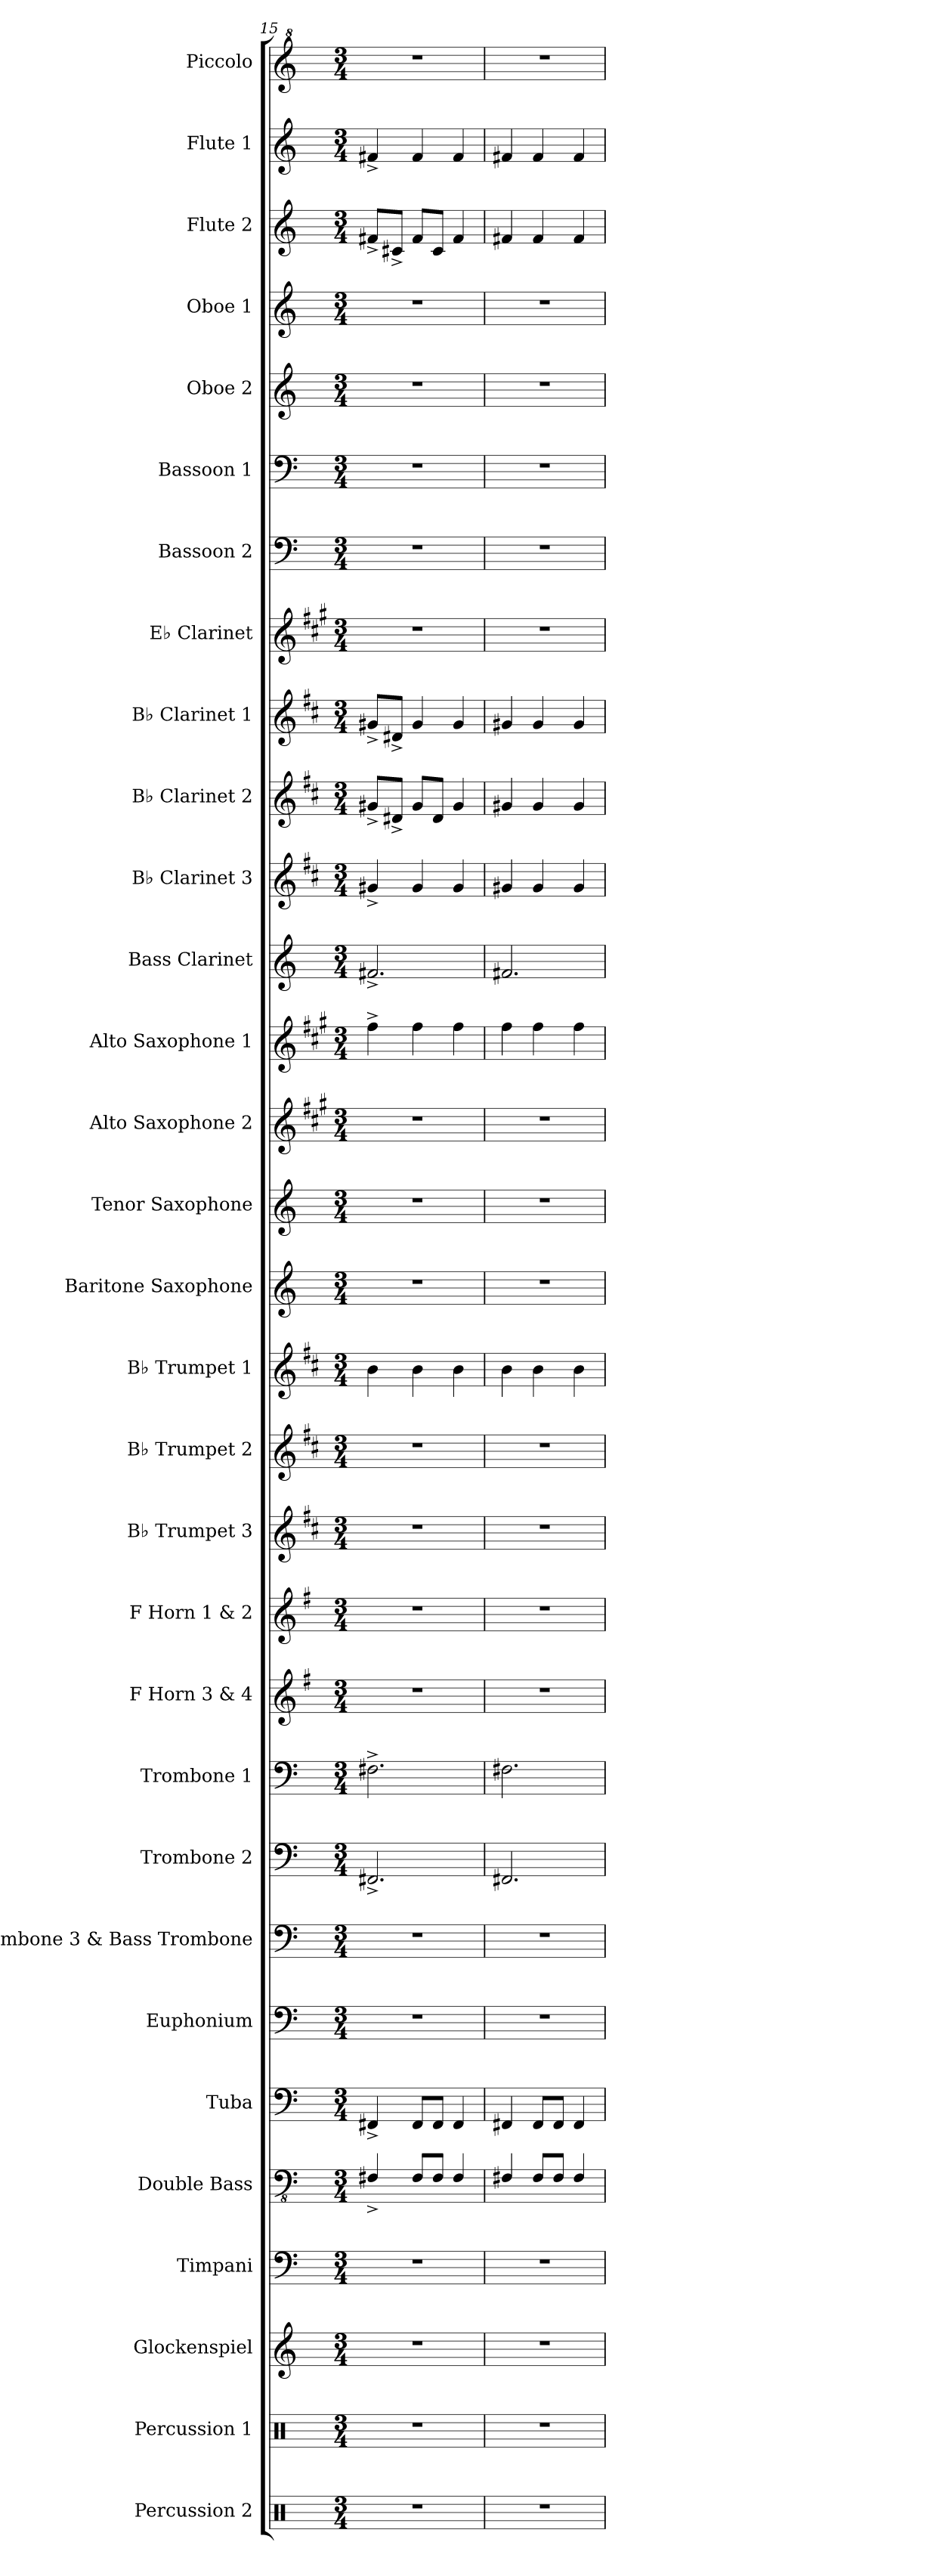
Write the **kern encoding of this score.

**kern	**kern	**kern	**kern	**kern	**kern	**kern	**kern	**kern	**kern	**kern	**kern	**kern	**kern	**kern	**kern	**kern	**kern	**kern	**kern	**kern	**kern	**kern	**kern	**kern	**kern	**kern	**kern	**kern	**kern	**kern
*part31	*part30	*part29	*part28	*part27	*part26	*part25	*part24	*part23	*part22	*part21	*part20	*part19	*part18	*part17	*part16	*part15	*part14	*part13	*part12	*part11	*part10	*part9	*part8	*part7	*part6	*part5	*part4	*part3	*part2	*part1
*staff31	*staff30	*staff29	*staff28	*staff27	*staff26	*staff25	*staff24	*staff23	*staff22	*staff21	*staff20	*staff19	*staff18	*staff17	*staff16	*staff15	*staff14	*staff13	*staff12	*staff11	*staff10	*staff9	*staff8	*staff7	*staff6	*staff5	*staff4	*staff3	*staff2	*staff1
*I"Percussion 2	*I"Percussion 1	*I"Glockenspiel	*I"Timpani	*I"Double Bass	*I"Tuba	*I"Euphonium	*I"Trombone 3 &amp; Bass Trombone	*I"Trombone 2	*I"Trombone 1	*I"F Horn 3 &amp; 4	*I"F Horn 1 &amp; 2	*I"B♭ Trumpet 3	*I"B♭ Trumpet 2	*I"B♭ Trumpet 1	*I"Baritone Saxophone	*I"Tenor Saxophone	*I"Alto Saxophone 2	*I"Alto Saxophone 1	*I"Bass Clarinet	*I"B♭ Clarinet 3	*I"B♭ Clarinet 2	*I"B♭ Clarinet 1	*I"E♭ Clarinet	*I"Bassoon 2	*I"Bassoon 1	*I"Oboe 2	*I"Oboe 1	*I"Flute 2	*I"Flute 1	*I"Piccolo
*I'Perc. 2	*I'Perc. 1	*I'Glk.	*I'Timp.	*I'Db.	*I'Tba.	*I'Euph.	*I'Tbn. 3 B. Tbn.	*I'Tbn. 2	*I'Tbn. 1	*I'F Hn. 3 4	*I'F Hn. 1 2	*I'B♭ Tpt. 3	*I'B♭ Tpt. 2	*I'B♭ Tpt. 1	*I'Bar. Sax.	*I'T. Sax.	*I'A. Sax. 2	*I'A. Sax. 1	*I'B. Cl.	*I'B♭ Cl. 3	*I'B♭ Cl. 2	*I'B♭ Cl. 1	*I'E♭ Cl.	*I'Bsn. 2	*I'Bsn. 1	*I'Ob. 2	*I'Ob. 1	*I'Fl. 2	*I'Fl. 1	*I'Picc.
*clefX	*clefX	*clefG2	*clefF4	*clefFv4	*clefF4	*clefF4	*clefF4	*clefF4	*clefF4	*clefG2	*clefG2	*clefG2	*clefG2	*clefG2	*clefG2	*clefG2	*clefG2	*clefG2	*clefG2	*clefG2	*clefG2	*clefG2	*clefG2	*clefF4	*clefF4	*clefG2	*clefG2	*clefG2	*clefG2	*clefG^2
*	*	*ITrd-14c-24	*	*ITrd7c12	*	*	*	*	*	*ITrd4c7	*ITrd4c7	*ITrd1c2	*ITrd1c2	*ITrd1c2	*ITrd12c21	*ITrd8c14	*ITrd5c9	*ITrd5c9	*ITrd8c14	*ITrd1c2	*ITrd1c2	*ITrd1c2	*ITrd-2c-3	*	*	*	*	*	*	*ITrd-7c-12
*k[]	*k[]	*k[]	*k[]	*k[]	*k[]	*k[]	*k[]	*k[]	*k[]	*k[]	*k[]	*k[]	*k[]	*k[]	*k[]	*k[]	*k[]	*k[]	*k[]	*k[]	*k[]	*k[]	*k[]	*k[]	*k[]	*k[]	*k[]	*k[]	*k[]	*k[]
*M3/4	*M3/4	*M3/4	*M3/4	*M3/4	*M3/4	*M3/4	*M3/4	*M3/4	*M3/4	*M3/4	*M3/4	*M3/4	*M3/4	*M3/4	*M3/4	*M3/4	*M3/4	*M3/4	*M3/4	*M3/4	*M3/4	*M3/4	*M3/4	*M3/4	*M3/4	*M3/4	*M3/4	*M3/4	*M3/4	*M3/4
=15	=15	=15	=15	=15	=15	=15	=15	=15	=15	=15	=15	=15	=15	=15	=15	=15	=15	=15	=15	=15	=15	=15	=15	=15	=15	=15	=15	=15	=15	=15
2.r	2.r	2.r	2.r	4FFF#X^/	4FF#X^/	2.r	2.r	2.FF#X^/	2.F#X^\	2.r	2.r	2.r	2.r	4a\	2.r	2.r	2.r	4a^\	2.F#X^/	4f#X^/	8f#X^/L	8f#X^/L	2.r	2.r	2.r	2.r	2.r	8f#X^/L	4f#X^/	2.r
.	.	.	.	.	.	.	.	.	.	.	.	.	.	.	.	.	.	.	.	.	8c#X^/J	8c#X^/J	.	.	.	.	.	8c#X^/J	.	.
.	.	.	.	8FFF#/L	8FF#/L	.	.	.	.	.	.	.	.	4a\	.	.	.	4a\	.	4f#/	8f#/L	4f#/	.	.	.	.	.	8f#/L	4f#/	.
.	.	.	.	8FFF#/J	8FF#/J	.	.	.	.	.	.	.	.	.	.	.	.	.	.	.	8c#/J	.	.	.	.	.	.	8c#/J	.	.
.	.	.	.	4FFF#/	4FF#/	.	.	.	.	.	.	.	.	4a\	.	.	.	4a\	.	4f#/	4f#/	4f#/	.	.	.	.	.	4f#/	4f#/	.
=16	=16	=16	=16	=16	=16	=16	=16	=16	=16	=16	=16	=16	=16	=16	=16	=16	=16	=16	=16	=16	=16	=16	=16	=16	=16	=16	=16	=16	=16	=16
2.r	2.r	2.r	2.r	4FFF#X/	4FF#X/	2.r	2.r	2.FF#X/	2.F#X\	2.r	2.r	2.r	2.r	4a\	2.r	2.r	2.r	4a\	2.F#X/	4f#X/	4f#X/	4f#X/	2.r	2.r	2.r	2.r	2.r	4f#X/	4f#X/	2.r
.	.	.	.	8FFF#/L	8FF#/L	.	.	.	.	.	.	.	.	4a\	.	.	.	4a\	.	4f#/	4f#/	4f#/	.	.	.	.	.	4f#/	4f#/	.
.	.	.	.	8FFF#/J	8FF#/J	.	.	.	.	.	.	.	.	.	.	.	.	.	.	.	.	.	.	.	.	.	.	.	.	.
.	.	.	.	4FFF#/	4FF#/	.	.	.	.	.	.	.	.	4a\	.	.	.	4a\	.	4f#/	4f#/	4f#/	.	.	.	.	.	4f#/	4f#/	.
=	=	=	=	=	=	=	=	=	=	=	=	=	=	=	=	=	=	=	=	=	=	=	=	=	=	=	=	=	=	=
*-	*-	*-	*-	*-	*-	*-	*-	*-	*-	*-	*-	*-	*-	*-	*-	*-	*-	*-	*-	*-	*-	*-	*-	*-	*-	*-	*-	*-	*-	*-
